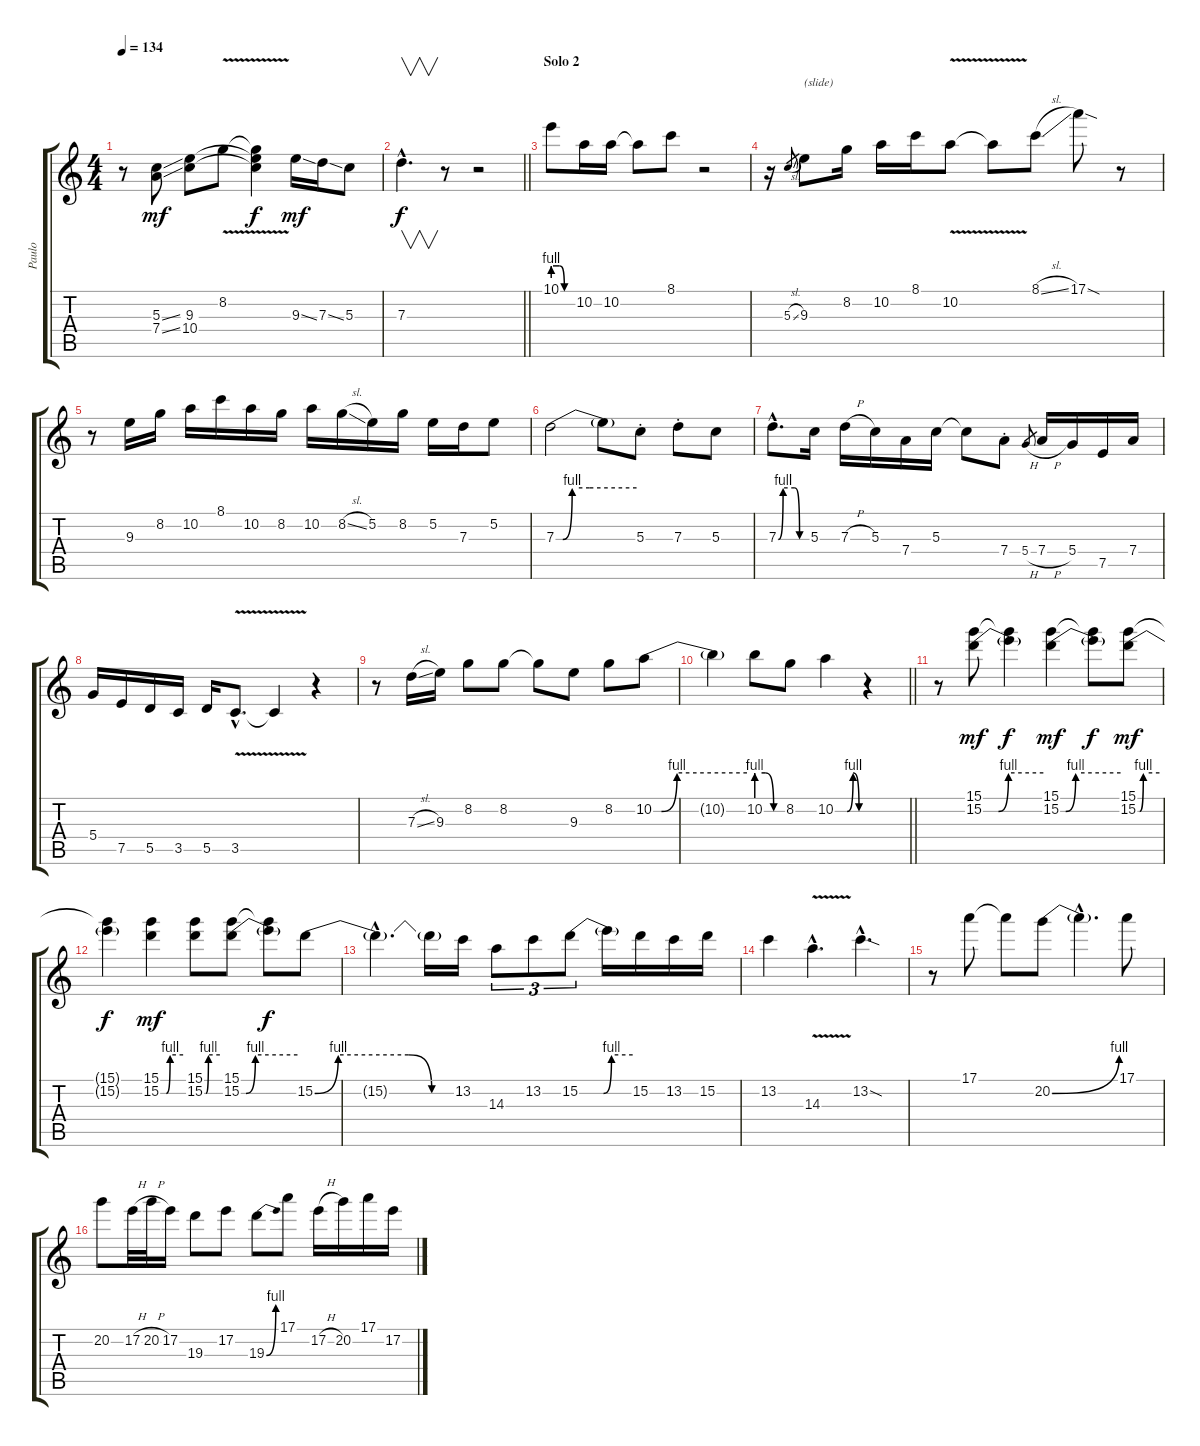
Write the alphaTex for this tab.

\track ("Paulo" "Paulo") {instrument distortionguitar}
\staff {score tabs}
\tuning (E4 B3 G3 D3 A2 E2) {hide}
\ts (4 4)
\tempo 134
\clef g2
\ks c
r.8{dy f} (5.3{ss} 7.4{ss}).8{dy mf} (9.3 10.4).8 8.2{v}.8 (8.2{t} 9.3{t} 10.4{t}).4{dy f} 9.3{ss}.16{dy mf} 7.3{ss}.16 5.3.8 |
\barLineRight lightlight
7.3{hac}.4{v d dy f} r.8 r.2 |
\section ("" "Solo 2")
10.1{be (custom 0 4 20 4 35 0 60 0)}.8 10.2.16 10.2.16 10.2{t}.8 8.1.8 r.2 |
r.16 5.3{sl}.8{gr} 9.3.8{txt "(slide)"} 8.2.16 10.2.16 8.1.16 10.2{v}.8 10.2{t}.8 8.1{sl}.8 17.1{sod}.8 r.8 |
r.8 9.3.16 8.2.16 10.2.16 8.1.16 10.2.16 8.2.16 10.2.16 8.2{sl}.16 5.2.16 8.2.16 5.2.16 7.3.16 5.2.8 |
7.3{be (custom 0 0 5 0 12 4 25 4 60 4)}.2 7.3{t}.8 5.3{st}.8 7.3{st}.8 5.3.8 |
7.3{be (custom 0 0 10 4 35 4 45 0 60 0) hac}.8{d} 5.3.16 7.3{h}.16 5.3.16 7.4.16 5.3.16 5.3{t}.8 7.4{st}.8 5.4{h}.8{gr} 7.4{h}.16 5.4.16 7.5.16 7.4.16 |
5.4.16 7.5.16 5.5.16 3.5.16 5.5.16 3.5{v hac}.8{d} 3.5{t}.4 r.4 |
r.8 7.3{sl}.16 9.3.16 8.2.8 8.2.8 8.2{t}.8 9.3.8 8.2.8 10.2{be (custom 0 0 5 0 15 4 60 4)}.8 |
\barLineRight lightlight
10.2{t}.4 10.2{be (custom 0 4 20 4 40 0 60 0)}.8 8.2.8 10.2{be (custom 0 0 30 0 45 4 60 0)}.4 r.4 |
r.8 (15.1 15.2{be (custom 0 0 15 0 25 4 60 4)}).8{dy mf} (15.1{t} 15.2{t}).4{dy f} (15.1 15.2{be (custom 0 0 5 0 15 4 60 4)}).4{dy mf} (15.1{t} 15.2{t}).8{dy f} (15.1 15.2{be (custom 0 0 5 0 15 4 60 4)}).8{dy mf} |
(15.1{t} 15.2{t}).4{dy f} (15.1 15.2{be (custom 0 0 15 0 25 4 60 4)}).4{dy mf} (15.1 15.2{be (custom 0 0 5 0 15 4 60 4)}).8 (15.1 15.2{be (custom 0 0 5 0 15 4 60 4)}).8 (15.1{t} 15.2{t}).8{dy f} 15.2{be (custom 0 0 10 4 40 4 50 0 60 0)}.8 |
15.2{hac t}.4{d} 15.2{t}.16 13.2.16 14.3.8{tu (3 2)} 13.2.8{tu (3 2)} 15.2{be (custom 0 0 27 0 36 4 60 4)}.8{tu (3 2)} 15.2{t}.16 15.2.16 13.2.16 15.2.16 |
13.2.4 14.3{v hac}.4{d} 13.2{sod hac}.4{d} |
r.8 17.1.8 17.1{t}.8 20.2{be (bend 0 0 60 4)}.8 20.2{hac t}.4{d} 17.1.8 |
20.2.8 17.2{h}.32 20.2{h}.32 17.2.16 19.3.8 17.2.8 19.3{be (bend 0 0 60 4)}.8 17.1.8 17.2{h}.16 20.2.16 17.1.16 17.2{h}.16
